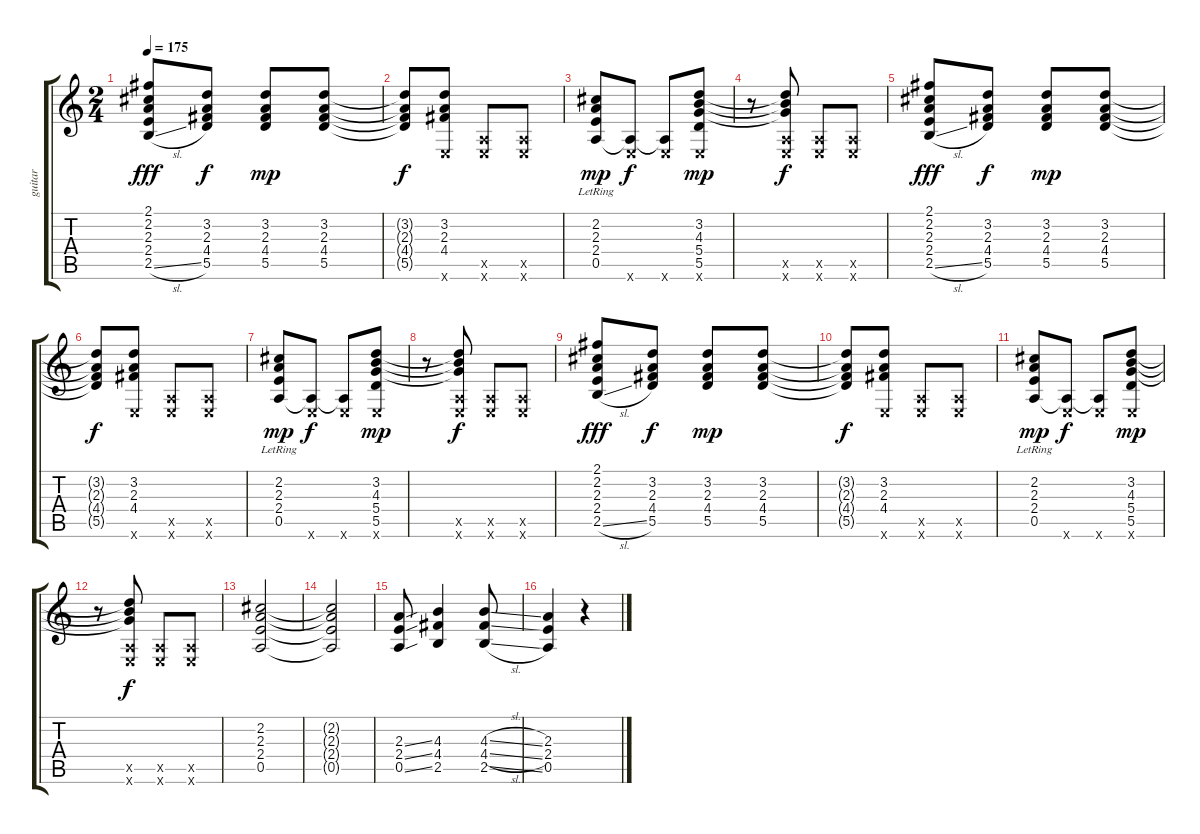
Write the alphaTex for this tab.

\track ("guitar" "guitar") {instrument acousticguitarsteel}
\staff {score tabs}
\tuning (E4 B3 G3 D3 A2 E2) {hide}
\ts (2 4)
\tempo 175
\clef g2
\ks c
(2.1 2.2 2.3 2.4 2.5{sl}).8{dy fff volume 7 instrument acousticguitarsteel} (3.2 2.3 4.4 5.5).8{dy f} (3.2 2.3 4.4 5.5).8{dy mp} (3.2 2.3 4.4 5.5).8 |
(3.2{t} 2.3{t} 4.4{t} 5.5{t}).8{dy f} (3.2 2.3 4.4 0.6{x}).8 (0.5{x} 0.6{x}).8 (0.5{x} 0.6{x}).8 |
(2.2{lr} 2.3{lr} 2.4{lr} 0.5).8{dy mp} (0.5{t} 0.6{x}).8{dy f} (0.5{t} 0.6{x}).8 (3.2 4.3 5.4 5.5 0.6{x}).8{dy mp} |
r.8 (3.2{t} 4.3{t} 5.4{t} 0.5{x} 0.6{x}).8{dy f} (0.5{x} 0.6{x}).8 (0.5{x} 0.6{x}).8 |
(2.1 2.2 2.3 2.4 2.5{sl}).8{dy fff} (3.2 2.3 4.4 5.5).8{dy f} (3.2 2.3 4.4 5.5).8{dy mp} (3.2 2.3 4.4 5.5).8 |
(3.2{t} 2.3{t} 4.4{t} 5.5{t}).8{dy f} (3.2 2.3 4.4 0.6{x}).8 (0.5{x} 0.6{x}).8 (0.5{x} 0.6{x}).8 |
(2.2{lr} 2.3{lr} 2.4{lr} 0.5).8{dy mp} (0.5{t} 0.6{x}).8{dy f} (0.5{t} 0.6{x}).8 (3.2 4.3 5.4 5.5 0.6{x}).8{dy mp} |
r.8 (3.2{t} 4.3{t} 5.4{t} 0.5{x} 0.6{x}).8{dy f} (0.5{x} 0.6{x}).8 (0.5{x} 0.6{x}).8 |
(2.1 2.2 2.3 2.4 2.5{sl}).8{dy fff} (3.2 2.3 4.4 5.5).8{dy f} (3.2 2.3 4.4 5.5).8{dy mp} (3.2 2.3 4.4 5.5).8 |
(3.2{t} 2.3{t} 4.4{t} 5.5{t}).8{dy f} (3.2 2.3 4.4 0.6{x}).8 (0.5{x} 0.6{x}).8 (0.5{x} 0.6{x}).8 |
(2.2{lr} 2.3{lr} 2.4{lr} 0.5).8{dy mp} (0.5{t} 0.6{x}).8{dy f} (0.5{t} 0.6{x}).8 (3.2 4.3 5.4 5.5 0.6{x}).8{dy mp} |
r.8 (3.2{t} 4.3{t} 5.4{t} 0.5{x} 0.6{x}).8{dy f} (0.5{x} 0.6{x}).8 (0.5{x} 0.6{x}).8 |
(2.2 2.3 2.4 0.5).2 |
(2.2{t} 2.3{t} 2.4{t} 0.5{t}).2 |
(2.3{ss} 2.4{ss} 0.5{ss}).8 (4.3 4.4 2.5).4 (4.3{sl} 4.4{sl} 2.5{sl}).8 |
(2.3 2.4 0.5).4 r.4
